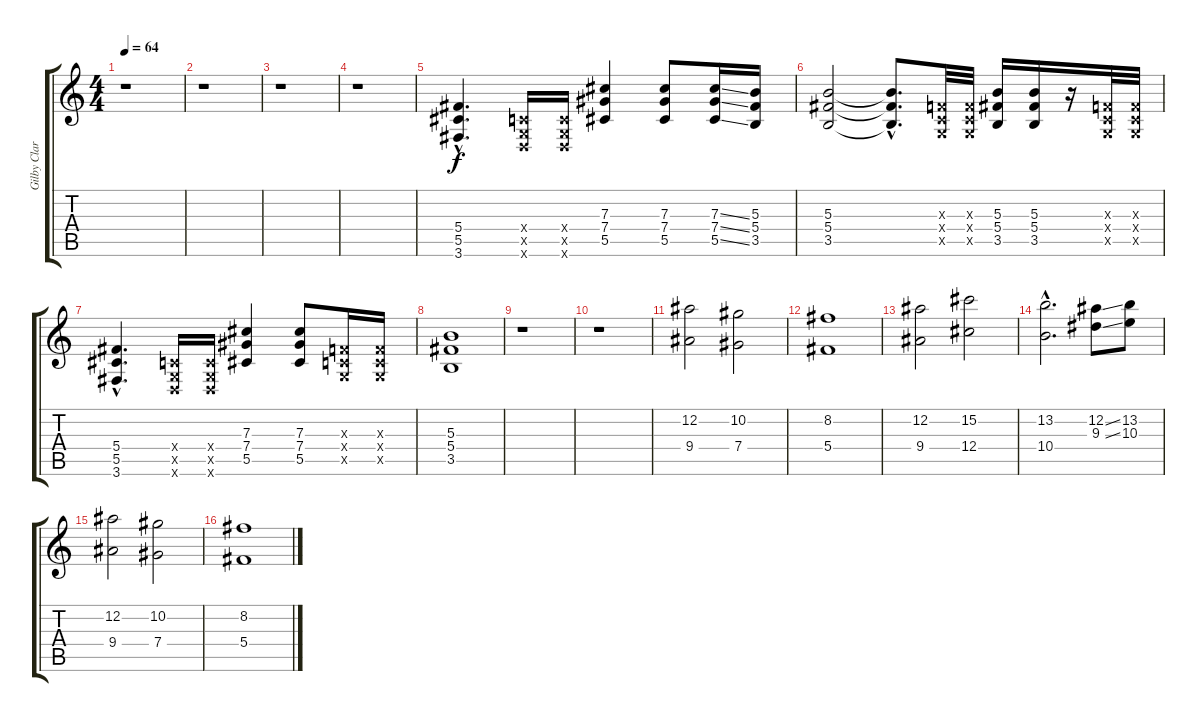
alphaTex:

\track ("Gilby Clarke" "Gilby Clar") {instrument distortionguitar}
\staff {score tabs}
\tuning (Eb4 Bb3 Gb3 Db3 Ab2 Eb2) {hide}
\ts (4 4)
\tempo 64
\clef g2
\ks c
r.1{dy f instrument distortionguitar} |
r.1 |
r.1 |
r.1 |
(5.4{hac} 5.5{hac} 3.6{hac}).4{d} (-1.4{x} -1.5{x} -1.6{x}).16 (-1.4{x} -1.5{x} -1.6{x}).16 (7.3 7.4 5.5).4 (7.3 7.4 5.5).8 (7.3{ss} 7.4{ss} 5.5{ss}).16 (5.3 5.4 3.5).16 |
(5.3 5.4 3.5).2 (5.3{hac t} 5.4{hac t} 3.5{hac t}).8{d} (-1.3{x} -1.4{x} -1.5{x}).32 (-1.3{x} -1.4{x} -1.5{x}).32 (5.3 5.4 3.5).16 (5.3 5.4 3.5).16 r.16 (-1.3{x} -1.4{x} -1.5{x}).32 (-1.3{x} -1.4{x} -1.5{x}).32 |
(5.4{hac} 5.5{hac} 3.6{hac}).4{d} (-1.4{x} -1.5{x} -1.6{x}).16 (-1.4{x} -1.5{x} -1.6{x}).16 (7.3 7.4 5.5).4 (7.3 7.4 5.5).8 (-1.3{x} -1.4{x} -1.5{x}).16 (-1.3{x} -1.4{x} -1.5{x}).16 |
(5.3 5.4 3.5).1 |
r.1 |
r.1 |
(12.2 9.4).2 (10.2 7.4).2 |
(8.2 5.4).1 |
(12.2 9.4).2 (15.2 12.4).2 |
(13.2{hac} 10.4{hac}).2{d} (12.2{ss} 9.3{ss}).8 (13.2 10.3).8 |
(12.2 9.4).2 (10.2 7.4).2 |
(8.2 5.4).1
